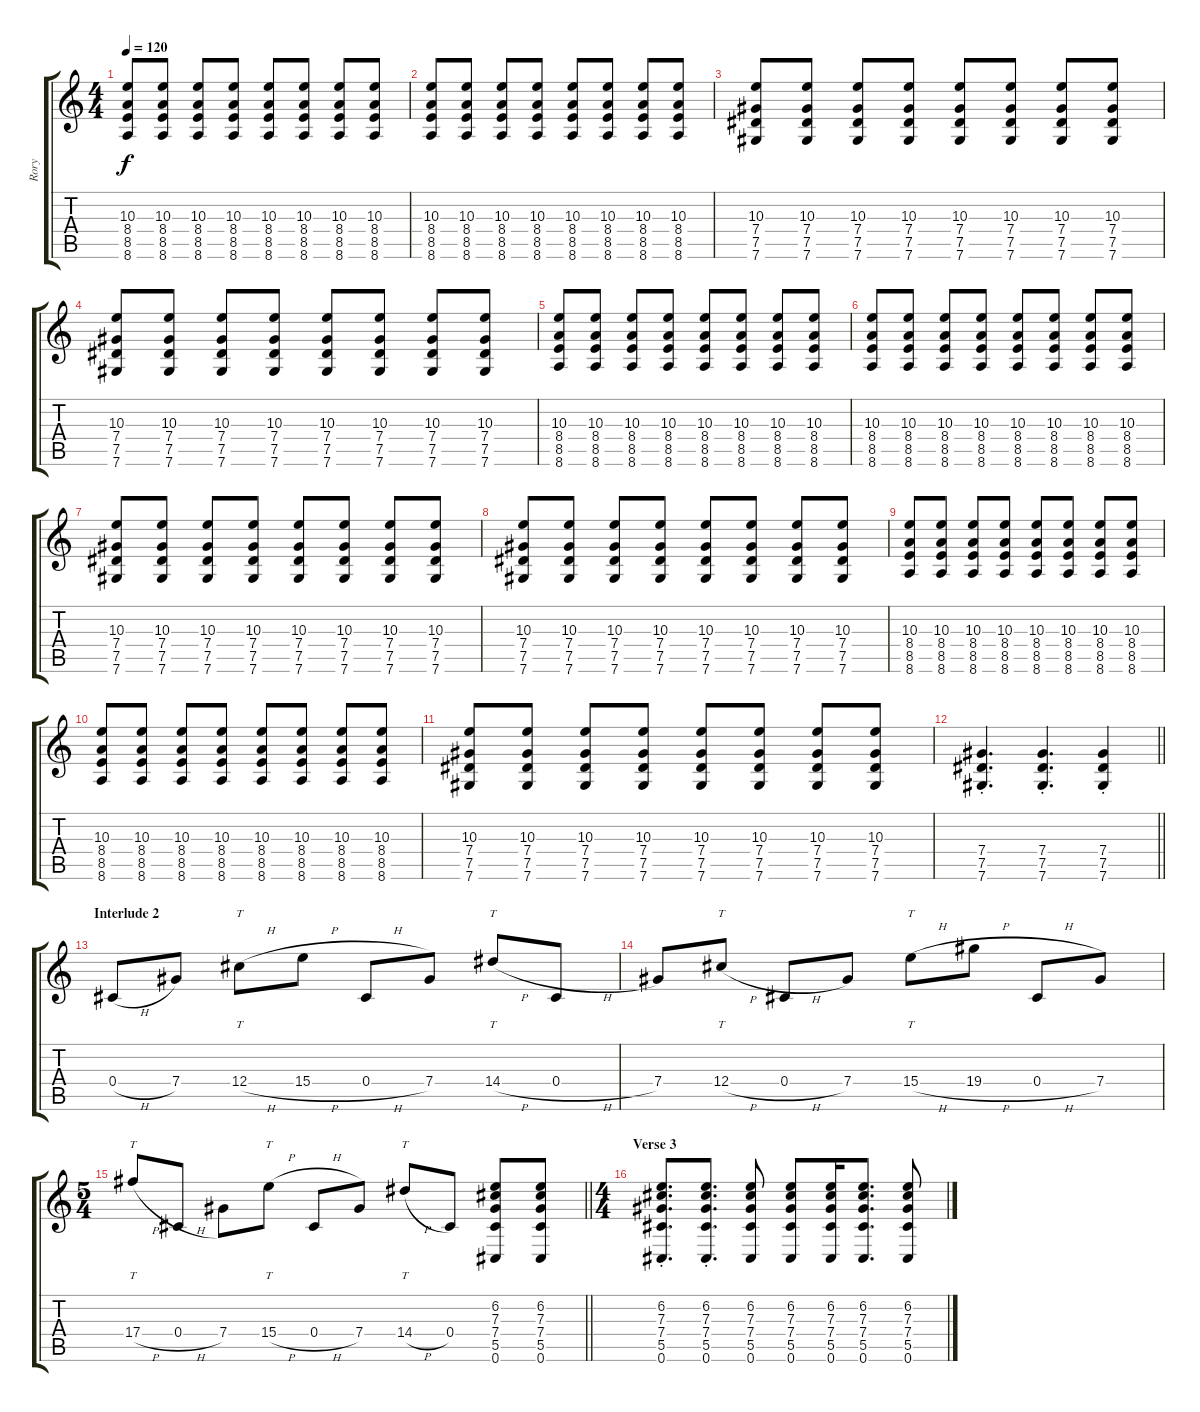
\track ("Rory" "Rory") {instrument distortionguitar}
\staff {score tabs}
\tuning (Eb4 Bb3 Gb3 Db3 Ab2 Db2) {hide}
\ts (4 4)
\tempo 120
\clef g2
\ks c
(10.3 8.4 8.5 8.6).8{dy f} (10.3 8.4 8.5 8.6).8 (10.3 8.4 8.5 8.6).8 (10.3 8.4 8.5 8.6).8 (10.3 8.4 8.5 8.6).8 (10.3 8.4 8.5 8.6).8 (10.3 8.4 8.5 8.6).8 (10.3 8.4 8.5 8.6).8 |
(10.3 8.4 8.5 8.6).8 (10.3 8.4 8.5 8.6).8 (10.3 8.4 8.5 8.6).8 (10.3 8.4 8.5 8.6).8 (10.3 8.4 8.5 8.6).8 (10.3 8.4 8.5 8.6).8 (10.3 8.4 8.5 8.6).8 (10.3 8.4 8.5 8.6).8 |
(10.3 7.4 7.5 7.6).8 (10.3 7.4 7.5 7.6).8 (10.3 7.4 7.5 7.6).8 (10.3 7.4 7.5 7.6).8 (10.3 7.4 7.5 7.6).8 (10.3 7.4 7.5 7.6).8 (10.3 7.4 7.5 7.6).8 (10.3 7.4 7.5 7.6).8 |
(10.3 7.4 7.5 7.6).8 (10.3 7.4 7.5 7.6).8 (10.3 7.4 7.5 7.6).8 (10.3 7.4 7.5 7.6).8 (10.3 7.4 7.5 7.6).8 (10.3 7.4 7.5 7.6).8 (10.3 7.4 7.5 7.6).8 (10.3 7.4 7.5 7.6).8 |
(10.3 8.4 8.5 8.6).8 (10.3 8.4 8.5 8.6).8 (10.3 8.4 8.5 8.6).8 (10.3 8.4 8.5 8.6).8 (10.3 8.4 8.5 8.6).8 (10.3 8.4 8.5 8.6).8 (10.3 8.4 8.5 8.6).8 (10.3 8.4 8.5 8.6).8 |
(10.3 8.4 8.5 8.6).8 (10.3 8.4 8.5 8.6).8 (10.3 8.4 8.5 8.6).8 (10.3 8.4 8.5 8.6).8 (10.3 8.4 8.5 8.6).8 (10.3 8.4 8.5 8.6).8 (10.3 8.4 8.5 8.6).8 (10.3 8.4 8.5 8.6).8 |
(10.3 7.4 7.5 7.6).8 (10.3 7.4 7.5 7.6).8 (10.3 7.4 7.5 7.6).8 (10.3 7.4 7.5 7.6).8 (10.3 7.4 7.5 7.6).8 (10.3 7.4 7.5 7.6).8 (10.3 7.4 7.5 7.6).8 (10.3 7.4 7.5 7.6).8 |
(10.3 7.4 7.5 7.6).8 (10.3 7.4 7.5 7.6).8 (10.3 7.4 7.5 7.6).8 (10.3 7.4 7.5 7.6).8 (10.3 7.4 7.5 7.6).8 (10.3 7.4 7.5 7.6).8 (10.3 7.4 7.5 7.6).8 (10.3 7.4 7.5 7.6).8 |
(10.3 8.4 8.5 8.6).8 (10.3 8.4 8.5 8.6).8 (10.3 8.4 8.5 8.6).8 (10.3 8.4 8.5 8.6).8 (10.3 8.4 8.5 8.6).8 (10.3 8.4 8.5 8.6).8 (10.3 8.4 8.5 8.6).8 (10.3 8.4 8.5 8.6).8 |
(10.3 8.4 8.5 8.6).8 (10.3 8.4 8.5 8.6).8 (10.3 8.4 8.5 8.6).8 (10.3 8.4 8.5 8.6).8 (10.3 8.4 8.5 8.6).8 (10.3 8.4 8.5 8.6).8 (10.3 8.4 8.5 8.6).8 (10.3 8.4 8.5 8.6).8 |
(10.3 7.4 7.5 7.6).8 (10.3 7.4 7.5 7.6).8 (10.3 7.4 7.5 7.6).8 (10.3 7.4 7.5 7.6).8 (10.3 7.4 7.5 7.6).8 (10.3 7.4 7.5 7.6).8 (10.3 7.4 7.5 7.6).8 (10.3 7.4 7.5 7.6).8 |
\barLineRight lightlight
(7.4{st} 7.5{st} 7.6{st}).4{d} (7.4{st} 7.5{st} 7.6{st}).4{d} (7.4{st} 7.5{st} 7.6{st}).4 |
\section ("" "Interlude 2")
0.4{h}.8 7.4.8 12.4{h}.8{tt} 15.4{h}.8 0.4{h}.8 7.4.8 14.4{h}.8{tt} 0.4{h}.8 |
7.4.8 12.4{h}.8{tt} 0.4{h}.8 7.4.8 15.4{h}.8{tt} 19.4{h}.8 0.4{h}.8 7.4.8 |
\ts (5 4)
\barLineRight lightlight
17.4{h}.8{tt} 0.4{h}.8 7.4.8 15.4{h}.8{tt} 0.4{h}.8 7.4.8 14.4{h}.8{tt} 0.4.8 (6.2 7.3 7.4 5.5 0.6).8 (6.2 7.3 7.4 5.5 0.6).8 |
\ts (4 4)
\section ("" "Verse 3")
(6.2{st} 7.3{st} 7.4{st} 5.5{st} 0.6{st}).8{d} (6.2{st} 7.3{st} 7.4{st} 5.5{st} 0.6{st}).8{d} (6.2 7.3 7.4 5.5 0.6).8 (6.2 7.3 7.4 5.5 0.6).8 (6.2 7.3 7.4 5.5 0.6).16 (6.2 7.3 7.4 5.5 0.6).8{d} (6.2 7.3 7.4 5.5 0.6).8
